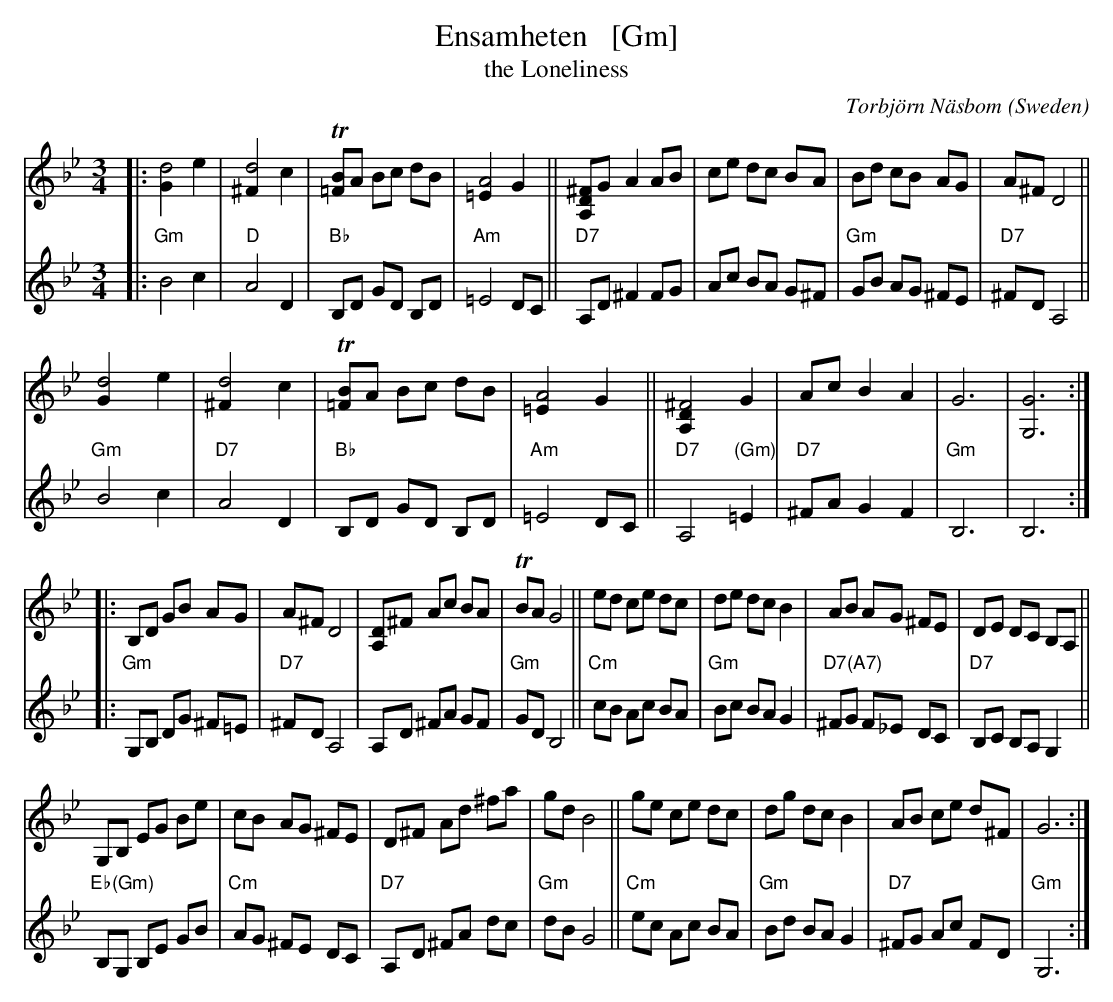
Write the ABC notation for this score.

X:1
T: Ensamheten   [Gm]
T: the Loneliness
C: Torbj\"orn N\"asbom
O: Sweden
M: 3/4
L: 1/8
K: Gm
V: 1 staves=2
|:\
[d4G2] e2 | [d4^F2] c2 | T[B=F]A Bc dB | [A4=E2] G2 ||\
[^FDA,]G A2 AB | ce dc BA | Bd cB AG | A^F D4 ||
[d4G2] e2 | [d4^F2] c2 | T[B=F]A Bc dB | [A4=E2] G2 ||\
[^F4D2A,2] G2 | Ac B2 A2 | G6 | [G6G,6] :|
|:\
B,D GB AG | A^F D4 | [DA,]^F Ac BA | TBA G4 ||\
ed ce dc | de dc B2 | AB AG ^FE | DE DC B,A, ||
G,B, EG Be | cB AG ^FE | D^F Ad ^fa | gd B4 ||\
ge ce dc | dg dc B2 | AB ce d^F | G6 :|
V: 2
|:\
"Gm"B4 c2 | "D"A4 D2 | "Bb"B,D GD B,D | "Am"=E4 DC || "D7"A,D ^F2 FG | Ac BA G^F |
"Gm"GB AG ^FE | "D7"^FD A,4 || "Gm"B4 c2 | "D7"A4 D2 | "Bb"B,D GD B,D | "Am"=E4 DC || "D7"A,4 "(Gm)"=E2 |
"D7"^FA G2 F2 | "Gm"B,6 | B,6 :||: "Gm"G,B, DG ^F=E | "D7"^FD A,4 | A,D ^FA GF | "Gm"GD B,4 || "Cm"cB Ac BA |
"Gm"Bc BA G2 | "D7(A7)"^FG F_E DC | "D7"B,C B,A, G,2 || "Eb(Gm)"B,G, B,E GB | "Cm"AG ^FE DC |
"D7"A,D ^FA dc | "Gm"dB G4 || "Cm"ec Ac BA | "Gm"Bd BA G2 | "D7"^FG Ac FD | "Gm"G,6 :|
